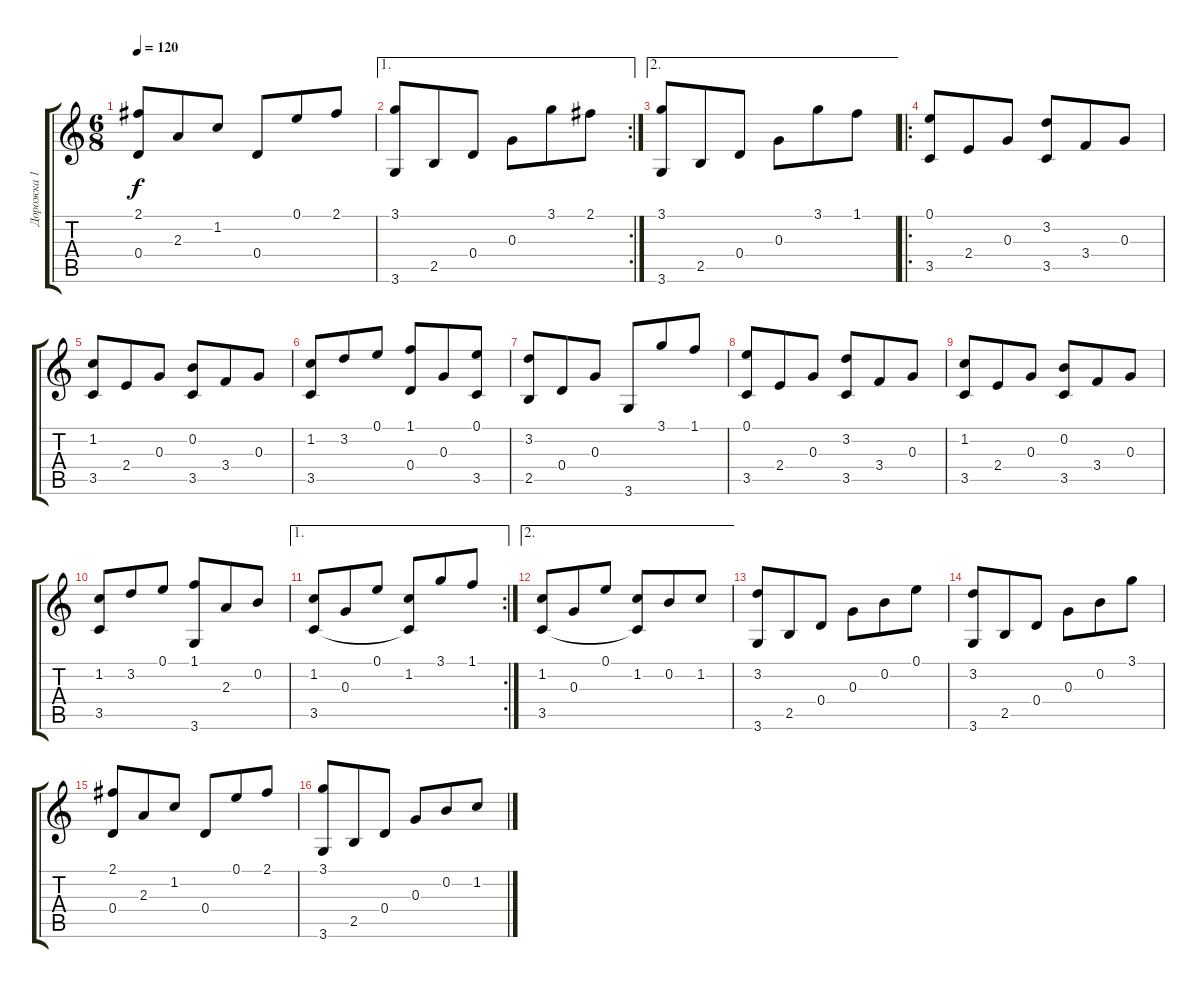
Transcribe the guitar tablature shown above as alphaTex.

\track ("Дорожка 1" "Дорожка 1") {instrument acousticguitarnylon}
\staff {score tabs}
\tuning (E4 B3 G3 D3 A2 E2) {hide}
\ts (6 8)
\tempo 120
\clef g2
\ks c
(2.1 0.4).8{dy f} 2.3.8 1.2.8 0.4.8 0.1.8 2.1.8 |
\ae 1
\rc 2
(3.1 3.6).8 2.5.8 0.4.8 0.3.8 3.1.8 2.1.8 |
\ae 2
(3.1 3.6).8 2.5.8 0.4.8 0.3.8 3.1.8 1.1.8 |
\ro
(0.1 3.5).8 2.4.8 0.3.8 (3.2 3.5).8 3.4.8 0.3.8 |
(1.2 3.5).8 2.4.8 0.3.8 (0.2 3.5).8 3.4.8 0.3.8 |
(1.2 3.5).8 3.2.8 0.1.8 (1.1 0.4).8 0.3.8 (0.1 3.5).8 |
(3.2 2.5).8 0.4.8 0.3.8 3.6.8 3.1.8 1.1.8 |
(0.1 3.5).8 2.4.8 0.3.8 (3.2 3.5).8 3.4.8 0.3.8 |
(1.2 3.5).8 2.4.8 0.3.8 (0.2 3.5).8 3.4.8 0.3.8 |
(1.2 3.5).8 3.2.8 0.1.8 (1.1 3.6).8 2.3.8 0.2.8 |
\ae 1
\rc 2
(1.2 3.5).8 0.3.8 0.1.8 (1.2 3.5{t}).8 3.1.8 1.1.8 |
\ae 2
(1.2 3.5).8 0.3.8 0.1.8 (1.2 3.5{t}).8 0.2.8 1.2.8 |
(3.2 3.6).8 2.5.8 0.4.8 0.3.8 0.2.8 0.1.8 |
(3.2 3.6).8 2.5.8 0.4.8 0.3.8 0.2.8 3.1.8 |
(2.1 0.4).8 2.3.8 1.2.8 0.4.8 0.1.8 2.1.8 |
(3.1 3.6).8 2.5.8 0.4.8 0.3.8 0.2.8 1.2.8
